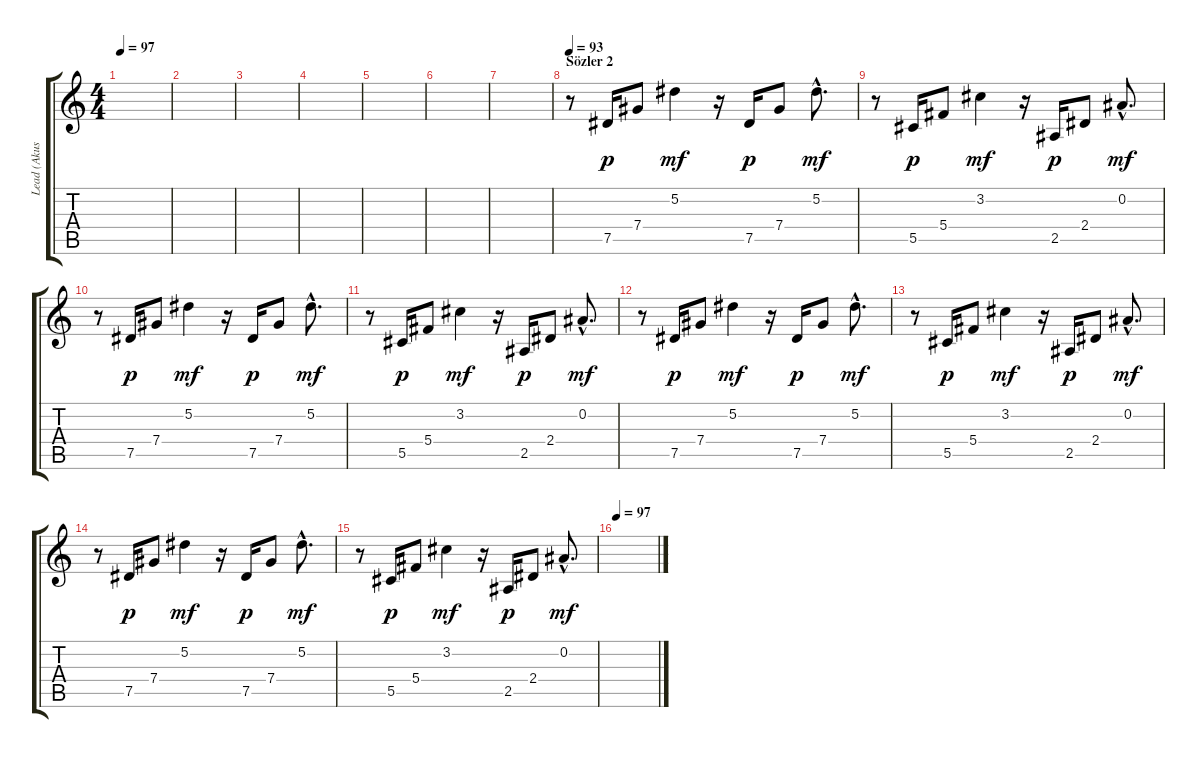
\track ("Lead (Akustik)" "Lead (Akus") {instrument acousticguitarsteel}
\staff {score tabs}
\tuning (Eb4 Bb3 Gb3 Db3 Ab2 Eb2) {hide}
\ts (4 4)
\tempo 97
\clef g2
\ks c
|
|
|
|
|
|
|
\section ("" "Sözler 2")
\tempo 93
r.8 7.5.16{dy p} 7.4.8 5.2.4{dy mf} r.16 7.5.16{dy p} 7.4.8 5.2{hac}.8{d dy mf} |
r.8 5.5.16{dy p} 5.4.8 3.2.4{dy mf} r.16 2.5.16{dy p} 2.4.8 0.2{hac}.8{d dy mf} |
r.8 7.5.16{dy p} 7.4.8 5.2.4{dy mf} r.16 7.5.16{dy p} 7.4.8 5.2{hac}.8{d dy mf} |
r.8 5.5.16{dy p} 5.4.8 3.2.4{dy mf} r.16 2.5.16{dy p} 2.4.8 0.2{hac}.8{d dy mf} |
r.8 7.5.16{dy p} 7.4.8 5.2.4{dy mf} r.16 7.5.16{dy p} 7.4.8 5.2{hac}.8{d dy mf} |
r.8 5.5.16{dy p} 5.4.8 3.2.4{dy mf} r.16 2.5.16{dy p} 2.4.8 0.2{hac}.8{d dy mf} |
r.8 7.5.16{dy p} 7.4.8 5.2.4{dy mf} r.16 7.5.16{dy p} 7.4.8 5.2{hac}.8{d dy mf} |
r.8 5.5.16{dy p} 5.4.8 3.2.4{dy mf} r.16 2.5.16{dy p} 2.4.8 0.2{hac}.8{d dy mf} |
\tempo 97
